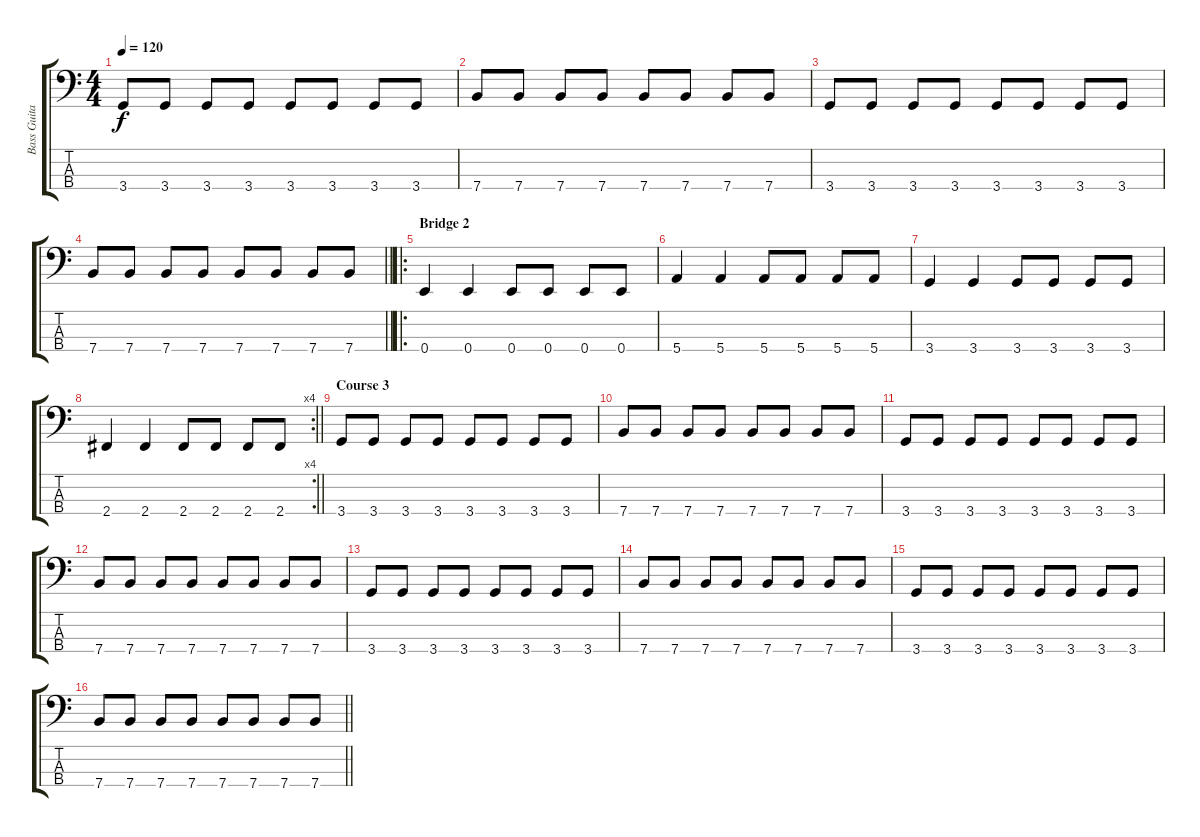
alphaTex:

\track ("Bass Guitar" "Bass Guita") {instrument electricbassfinger}
\staff {score tabs}
\tuning (G2 D2 A1 E1) {hide}
\ts (4 4)
\tempo 120
\clef f4
\ks c
3.4.8{dy f} 3.4.8 3.4.8 3.4.8 3.4.8 3.4.8 3.4.8 3.4.8 |
7.4.8 7.4.8 7.4.8 7.4.8 7.4.8 7.4.8 7.4.8 7.4.8 |
3.4.8 3.4.8 3.4.8 3.4.8 3.4.8 3.4.8 3.4.8 3.4.8 |
\barLineRight lightlight
7.4.8 7.4.8 7.4.8 7.4.8 7.4.8 7.4.8 7.4.8 7.4.8 |
\ro
\section ("" "Bridge 2")
0.4.4 0.4.4 0.4.8 0.4.8 0.4.8 0.4.8 |
5.4.4 5.4.4 5.4.8 5.4.8 5.4.8 5.4.8 |
3.4.4 3.4.4 3.4.8 3.4.8 3.4.8 3.4.8 |
\rc 4
\barLineRight lightlight
2.4.4 2.4.4 2.4.8 2.4.8 2.4.8 2.4.8 |
\section ("" "Course 3")
3.4.8 3.4.8 3.4.8 3.4.8 3.4.8 3.4.8 3.4.8 3.4.8 |
7.4.8 7.4.8 7.4.8 7.4.8 7.4.8 7.4.8 7.4.8 7.4.8 |
3.4.8 3.4.8 3.4.8 3.4.8 3.4.8 3.4.8 3.4.8 3.4.8 |
7.4.8 7.4.8 7.4.8 7.4.8 7.4.8 7.4.8 7.4.8 7.4.8 |
3.4.8 3.4.8 3.4.8 3.4.8 3.4.8 3.4.8 3.4.8 3.4.8 |
7.4.8 7.4.8 7.4.8 7.4.8 7.4.8 7.4.8 7.4.8 7.4.8 |
3.4.8 3.4.8 3.4.8 3.4.8 3.4.8 3.4.8 3.4.8 3.4.8 |
\barLineRight lightlight
7.4.8 7.4.8 7.4.8 7.4.8 7.4.8 7.4.8 7.4.8 7.4.8
